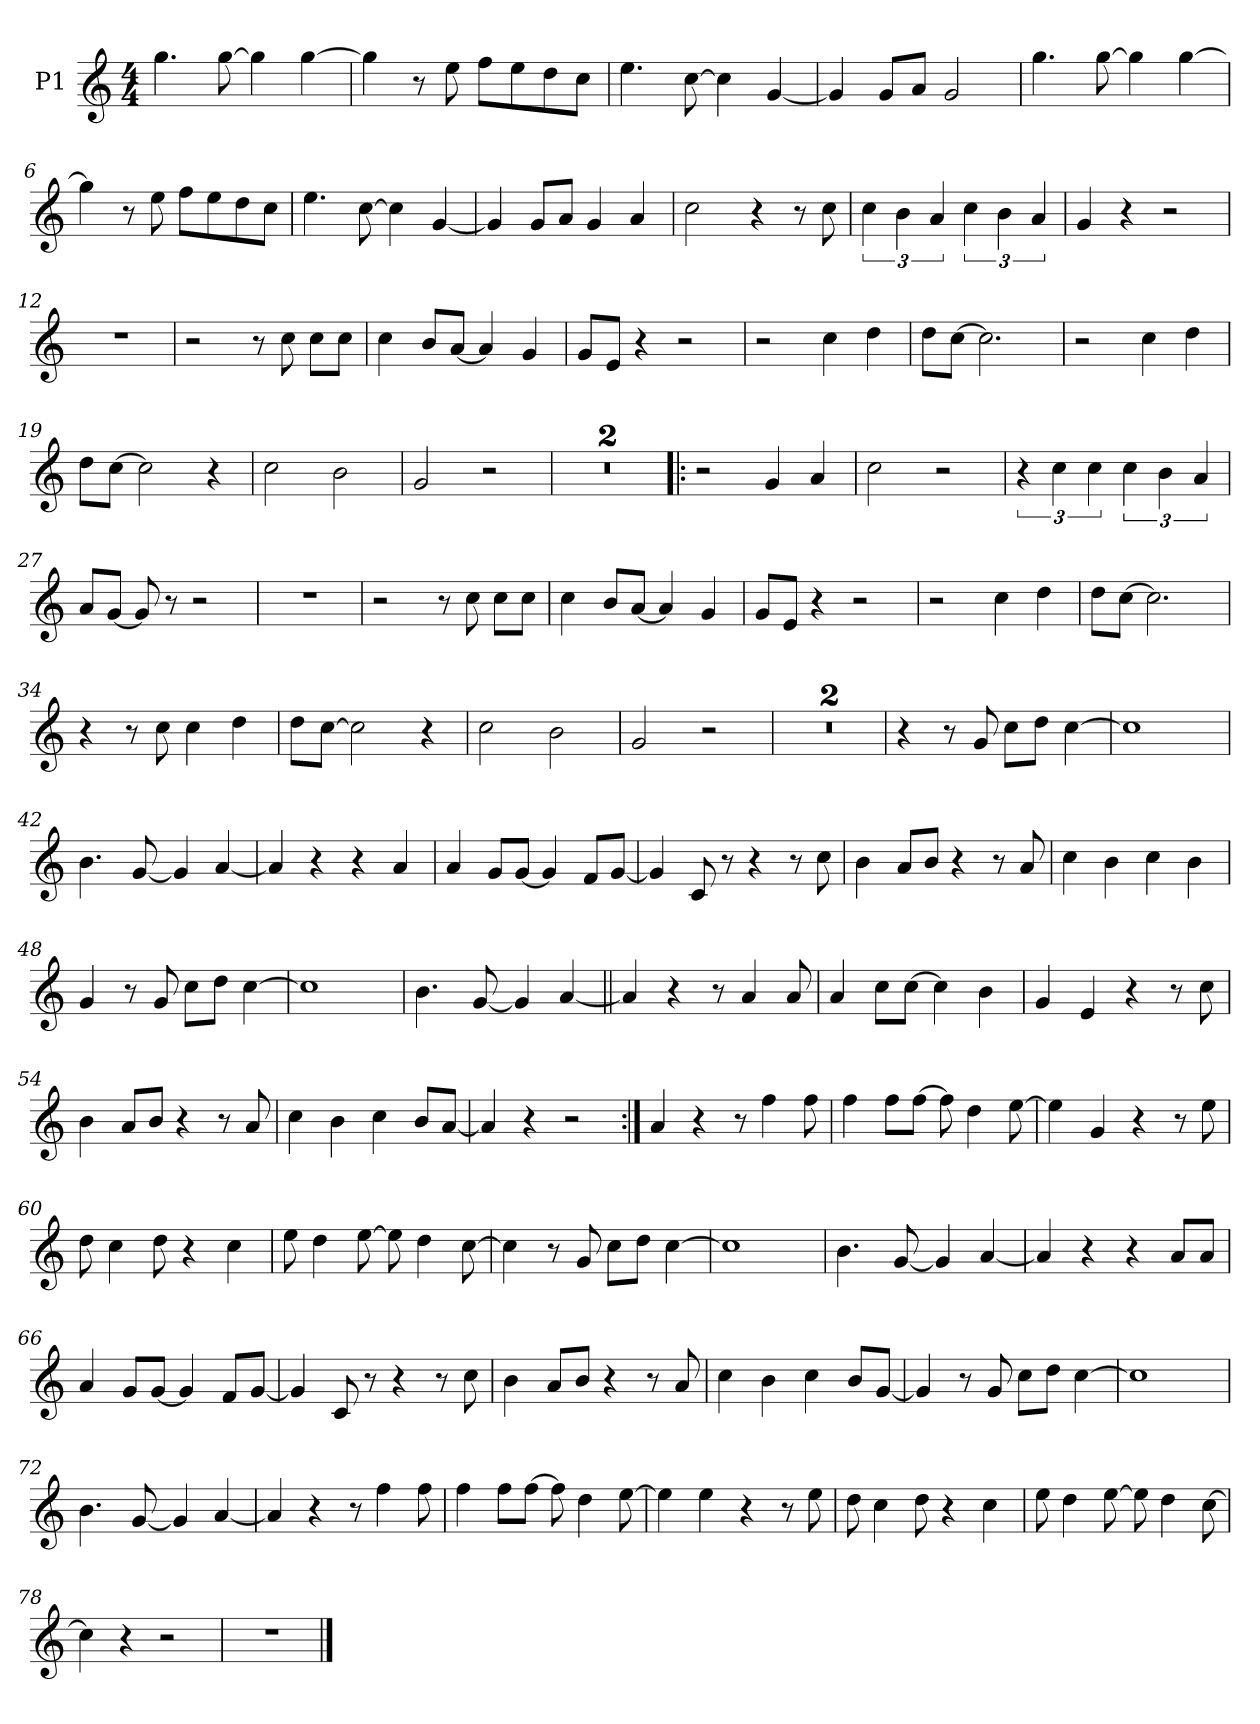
**kern
*part1
*staff1
*I"P1
*clefG2
*k[]
*M4/4
*MM152
=1
4.gg\
[>8gg\
4gg\]
[>4gg\
=2
4gg\]
8r
8ee\
8ff\L
8ee\
8dd\
8cc\J
=3
4.ee\
[>8cc\
4cc\]
[<4g/
=4
4g/]
8g/L
8a/J
2g/
=5
4.gg\
[>8gg\
4gg\]
[>4gg\
=6
4gg\]
8r
8ee\
8ff\L
8ee\
8dd\
8cc\J
!!LO:LB:g=z
=7
4.ee\
[>8cc\
4cc\]
[<4g/
=8
4g/]
8g/L
8a/J
4g/
4a/
=9
2cc\
4r
8r
8cc\
=10
6cc\
6b\
6a/
6cc\
6b\
6a/
=11
4g/
4r
2r
=12
1r
=13
2r
8r
8cc\
8cc\L
8cc\J
!!LO:LB:g=z
=14
4cc\
8b/L
[<8a/J
4a/]
4g/
=15
8g/L
8e/J
4r
2r
=16
2r
4cc\
4dd\
=17
8dd\L
[>8cc\J
2.cc\]
=18
2r
4cc\
4dd\
=19
8dd\L
[>8cc\J
2cc\]
4r
=20
2cc\
2b\
!!LO:LB:g=z
=21
2g/
2r
=22
1r
=23
1r
=24!|:
2r
4g/
4a/
=25
2cc\
2r
=26
6r
6cc\
6cc\
6cc\
6b\
6a/
=27
8a/L
[<8g/J
8g/]
8r
2r
=28
1r
!!LO:LB:g=z
=29
2r
8r
8cc\
8cc\L
8cc\J
=30
4cc\
8b/L
[<8a/J
4a/]
4g/
=31
8g/L
8e/J
4r
2r
=32
2r
4cc\
4dd\
=33
8dd\L
[>8cc\J
2.cc\]
=34
4r
8r
8cc\
4cc\
4dd\
=35
8dd\L
[>8cc\J
2cc\]
4r
!!LO:LB:g=z
=36
2cc\
2b\
=37
2g/
2r
=38
1r
=39
1r
=40
4r
8r
8g/
8cc\L
8dd\J
[>4cc\
=41
1cc]
=42
4.b\
[<8g/
4g/]
[<4a/
=43
4a/]
4r
4r
4a/
!!LO:LB:g=z
=44
4a/
8g/L
[<8g/J
4g/]
8f/L
[<8g/J
=45
4g/]
8c/
8r
4r
8r
8cc\
=46
4b\
8a/L
8b/J
4r
8r
8a/
=47
4cc\
4b\
4cc\
4b\
=48
4g/
8r
8g/
8cc\L
8dd\J
[>4cc\
=49
1cc]
!!LO:LB:g=z
=50
4.b\
[<8g/
4g/]
[<4a/
=51||
4a/]
4r
8r
4a/
8a/
=52
4a/
8cc\L
[>8cc\J
4cc\]
4b\
=53
4g/
4e/
4r
8r
8cc\
=54
4b\
8a/L
8b/J
4r
8r
8a/
=55
4cc\
4b\
4cc\
8b/L
[<8a/J
!!LO:LB:g=z
=56
4a/]
4r
2r
=57:|!
4a/
4r
8r
4ff\
8ff\
=58
4ff\
8ff\L
[>8ff\J
8ff\]
4dd\
[>8ee\
=59
4ee\]
4g/
4r
8r
8ee\
=60
8dd\
4cc\
8dd\
4r
4cc\
=61
8ee\
4dd\
[>8ee\
8ee\]
4dd\
[>8cc\
!!LO:LB:g=z
=62
4cc\]
8r
8g/
8cc\L
8dd\J
[>4cc\
=63
1cc]
=64
4.b\
[<8g/
4g/]
[<4a/
=65
4a/]
4r
4r
8a/L
8a/J
=66
4a/
8g/L
[<8g/J
4g/]
8f/L
[<8g/J
=67
4g/]
8c/
8r
4r
8r
8cc\
!!LO:LB:g=z
=68
4b\
8a/L
8b/J
4r
8r
8a/
=69
4cc\
4b\
4cc\
8b/L
[<8g/J
=70
4g/]
8r
8g/
8cc\L
8dd\J
[>4cc\
=71
1cc]
=72
4.b\
[<8g/
4g/]
[<4a/
=73
4a/]
4r
8r
4ff\
8ff\
!!LO:LB:g=z
=74
4ff\
8ff\L
[>8ff\J
8ff\]
4dd\
[>8ee\
=75
4ee\]
4ee\
4r
8r
8ee\
=76
8dd\
4cc\
8dd\
4r
4cc\
=77
8ee\
4dd\
[>8ee\
8ee\]
4dd\
[>8cc\
=78
4cc\]
4r
2r
=79
1r
==
*-
